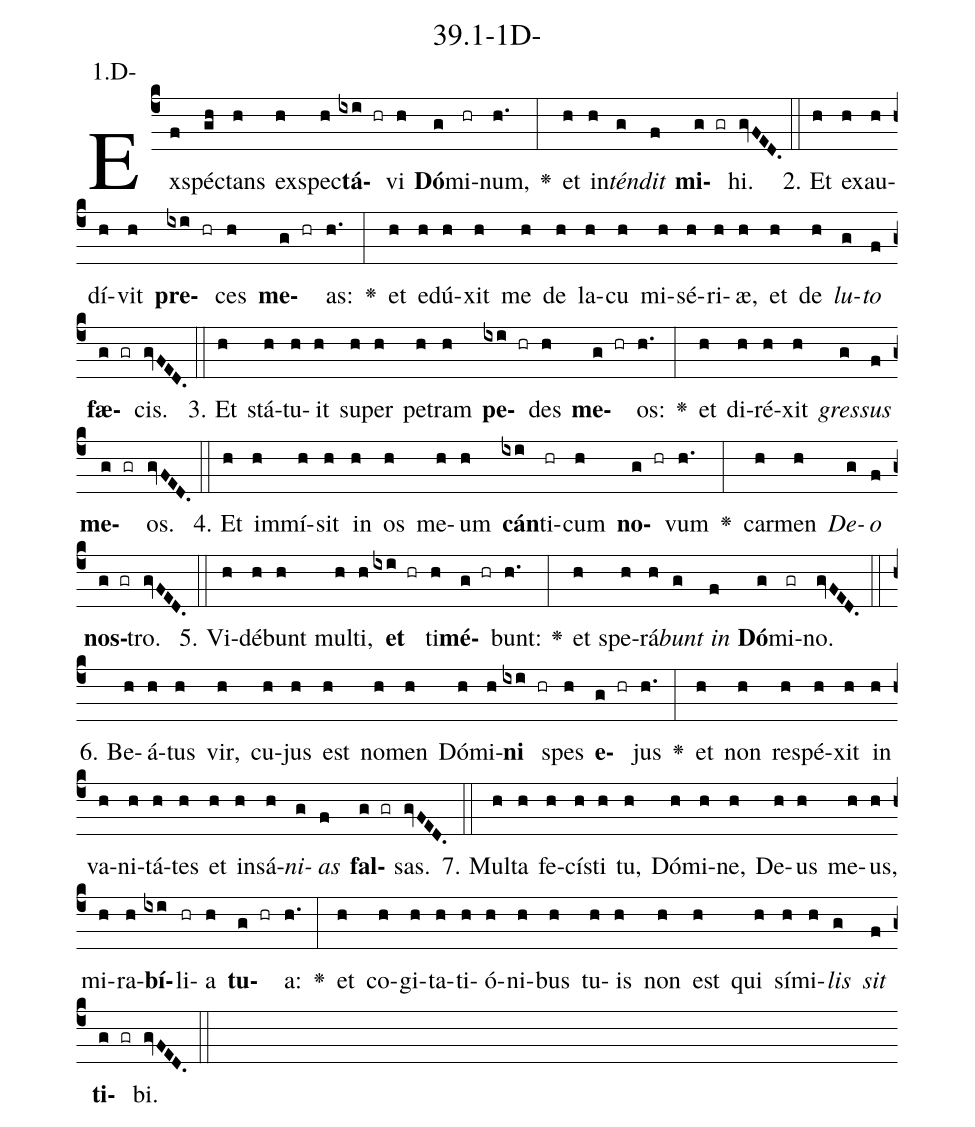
name: 39.1-1D-;
annotation: 1.D-;
%%
(c4)Ex(f)spéc(gh)tans(h) ex(h)spec(h)<b>tá</b>(ixi hr)vi(h) <b>Dó</b>(g)mi(hr)num,(h.) <v>\greheightstar</v>(:) et(h) in(h)<i>tén</i>(g)<i>dit</i>(f) <b>mi</b>(g gr)hi.(gvFED.) (::)
2. Et(h) ex(h)au(h)dí(h)vit(h) <b>pre</b>(ixi hr)ces(h) <b>me</b>(g hr)as:(h.) <v>\greheightstar</v>(:) et(h) e(h)dú(h)xit(h) me(h) de(h) la(h)cu(h) mi(h)sé(h)ri(h)æ,(h) et(h) de(h) <i>lu</i>(g)<i>to</i>(f) <b>fæ</b>(g gr)cis.(gvFED.) (::)
3. Et(h) stá(h)tu(h)it(h) su(h)per(h) pe(h)tram(h) <b>pe</b>(ixi hr)des(h) <b>me</b>(g hr)os:(h.) <v>\greheightstar</v>(:) et(h) di(h)ré(h)xit(h) <i>gres</i>(g)<i>sus</i>(f) <b>me</b>(g gr)os.(gvFED.) (::)
4. Et(h) im(h)mí(h)sit(h) in(h) os(h) me(h)um(h) <b>cán</b>(ixi)ti(hr)cum(h) <b>no</b>(g hr)vum(h.) <v>\greheightstar</v>(:) car(h)men(h) <i>De</i>(g)<i>o</i>(f) <b>nos</b>(g gr)tro.(gvFED.) (::)
5. Vi(h)dé(h)bunt(h) mul(h)ti,(h) <b>et</b>(ixi hr) ti(h)<b>mé</b>(g hr)bunt:(h.) <v>\greheightstar</v>(:) et(h) spe(h)rá(h)<i>bunt</i>(g) <i>in</i>(f) <b>Dó</b>(g)mi(gr)no.(gvFED.) (::)
6. Be(h)á(h)tus(h) vir,(h) cu(h)jus(h) est(h) no(h)men(h) Dó(h)mi(h)<b>ni</b>(ixi hr) spes(h) <b>e</b>(g hr)jus(h.) <v>\greheightstar</v>(:) et(h) non(h) re(h)spé(h)xit(h) in(h) va(h)ni(h)tá(h)tes(h) et(h) in(h)sá(h)<i>ni</i>(g)<i>as</i>(f) <b>fal</b>(g gr)sas.(gvFED.) (::)
7. Mul(h)ta(h) fe(h)cís(h)ti(h) tu,(h) Dó(h)mi(h)ne,(h) De(h)us(h) me(h)us,(h) mi(h)ra(h)<b>bí</b>(ixi)li(hr)a(h) <b>tu</b>(g hr)a:(h.) <v>\greheightstar</v>(:) et(h) co(h)gi(h)ta(h)ti(h)ó(h)ni(h)bus(h) tu(h)is(h) non(h) est(h) qui(h) sí(h)mi(h)<i>lis</i>(g) <i>sit</i>(f) <b>ti</b>(g gr)bi.(gvFED.) (::)
